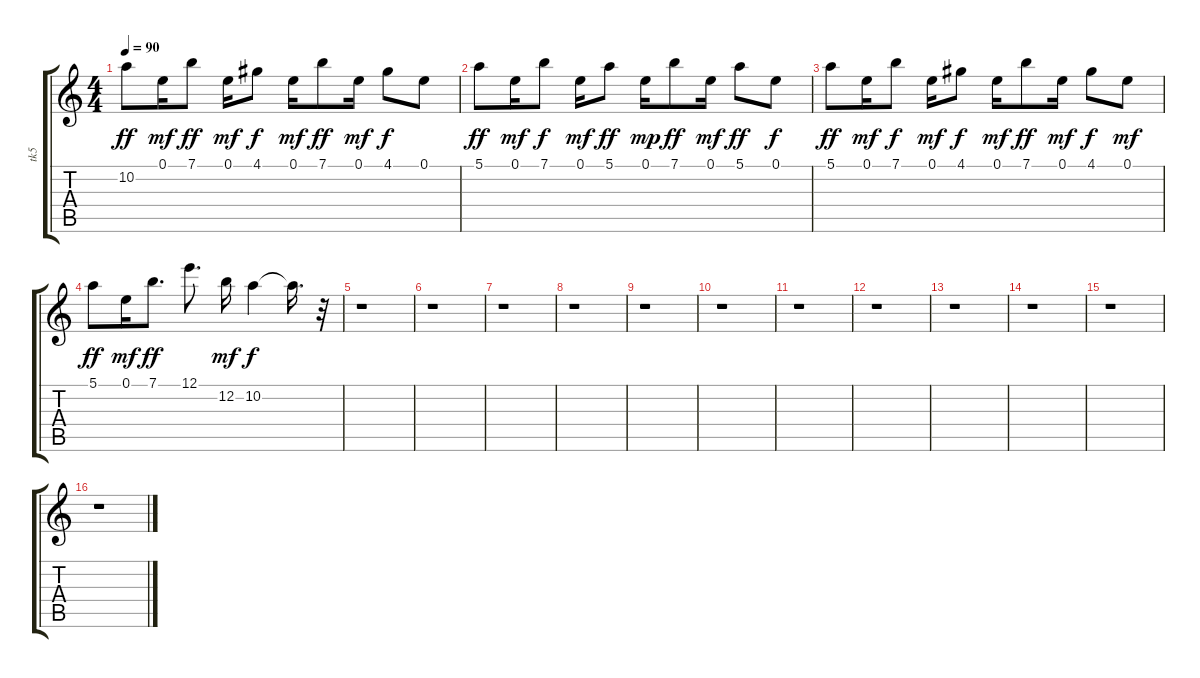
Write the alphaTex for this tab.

\track ("tk5" "tk5") {instrument electricguitarjazz}
\staff {score tabs}
\tuning (E4 B3 G3 D3 A2 E2) {hide}
\ts (4 4)
\tempo 90
\clef g2
\ks c
10.2.8{dy ff} 0.1.16{dy mf} 7.1.8{dy ff} 0.1.16{dy mf} 4.1.8{dy f} 0.1.16{dy mf} 7.1.8{dy ff} 0.1.16{dy mf} 4.1.8{dy f} 0.1.8 |
5.1.8{dy ff} 0.1.16{dy mf} 7.1.8{dy f} 0.1.16{dy mf} 5.1.8{dy ff} 0.1.16{dy mp} 7.1.8{dy ff} 0.1.16{dy mf} 5.1.8{dy ff} 0.1.8{dy f} |
5.1.8{dy ff} 0.1.16{dy mf} 7.1.8{dy f} 0.1.16{dy mf} 4.1.8{dy f} 0.1.16{dy mf} 7.1.8{dy ff} 0.1.16{dy mf} 4.1.8{dy f} 0.1.8{dy mf} |
5.1.8{dy ff} 0.1.16{dy mf} 7.1.8{d dy ff} 12.1.8{d} 12.2.16{dy mf} 10.2.4{dy f} 10.2{t}.16{d} r.32 |
r.1 |
r.1 |
r.1 |
r.1 |
r.1 |
r.1 |
r.1 |
r.1 |
r.1 |
r.1 |
r.1 |
r.1
